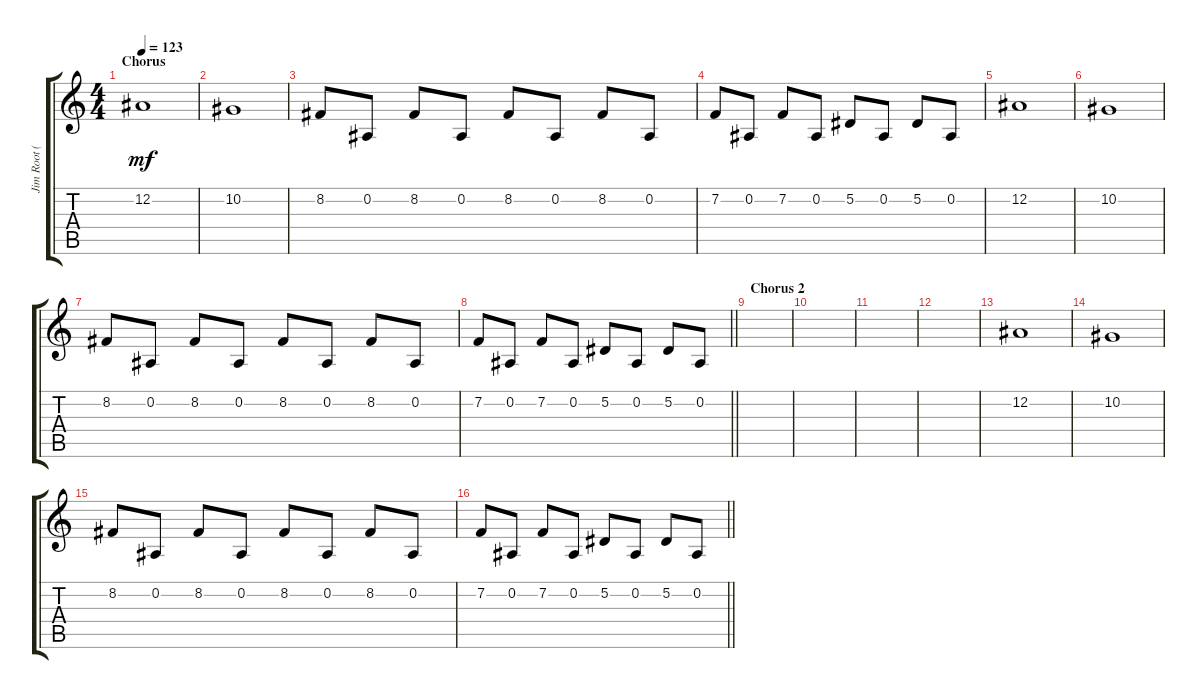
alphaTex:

\track ("Jim Root (Keyboard)" "Jim Root (") {instrument recorder}
\staff {score tabs}
\tuning (Eb4 Bb3 Gb3 Db3 Ab2 Eb2) {hide}
\ts (4 4)
\section ("" "Chorus")
\tempo 123
\clef g2
\ks c
12.2.1{dy mf} |
10.2.1 |
8.2.8 0.2.8 8.2.8 0.2.8 8.2.8 0.2.8 8.2.8 0.2.8 |
7.2.8 0.2.8 7.2.8 0.2.8 5.2.8 0.2.8 5.2.8 0.2.8 |
12.2.1 |
10.2.1 |
8.2.8 0.2.8 8.2.8 0.2.8 8.2.8 0.2.8 8.2.8 0.2.8 |
\barLineRight lightlight
7.2.8 0.2.8 7.2.8 0.2.8 5.2.8 0.2.8 5.2.8 0.2.8 |
\section ("" "Chorus 2 ")
|
|
|
|
12.2.1 |
10.2.1 |
8.2.8 0.2.8 8.2.8 0.2.8 8.2.8 0.2.8 8.2.8 0.2.8 |
\barLineRight lightlight
7.2.8 0.2.8 7.2.8 0.2.8 5.2.8 0.2.8 5.2.8 0.2.8
